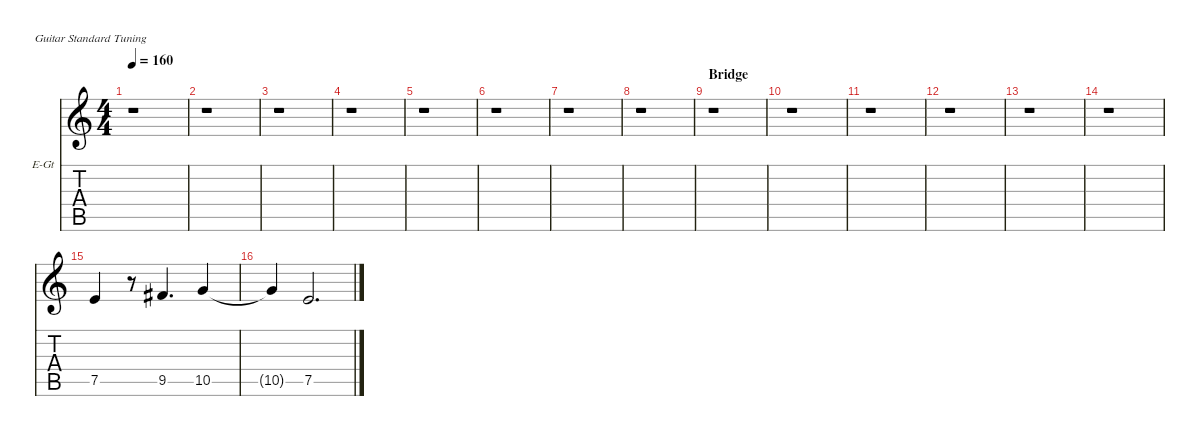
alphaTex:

\hideDynamics
\bracketExtendMode nobrackets
\firstSystemTrackNameOrientation horizontal
\otherSystemsTrackNameOrientation horizontal
\track ("Guitar 3" "E-Gt") {instrument distortionguitar}
\staff {score tabs}
\tuning (E4 B3 G3 D3 A2 E2)
\ts (4 4)
\tempo 160
\clef g2
\ks c
r.1{dy f beam Down} |
r.1{beam Down} |
r.1{beam Down} |
r.1{beam Down} |
r.1{beam Down} |
r.1{beam Down} |
r.1{beam Down} |
r.1{beam Down} |
\section ("" "Bridge")
r.1{beam Down} |
r.1{beam Down} |
r.1{beam Down} |
r.1{beam Down} |
r.1{beam Down} |
r.1{beam Down} |
7.5.4{beam Up} r.8{beam Up} 9.5{acc #}.4{d beam Up} 10.5.4{beam Up} |
10.5{t}.4{beam Up} 7.5.2{d beam Up}
